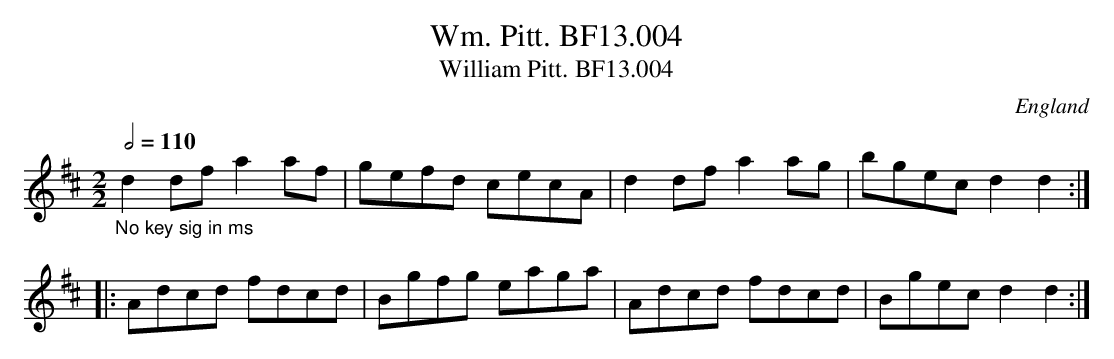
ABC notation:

X:1
T:Wm. Pitt. BF13.004
T:William Pitt. BF13.004
L:1/8
M:2/2
O:England
Q:1/2=110
K:D major
"_No key sig in ms"d2dfa2af|gefd cecA|d2dfa2ag| bgecd2d2:|!
|:Adcd fdcd|Bgfg eaga|Adcd fdcd| Bgecd2d2:|
